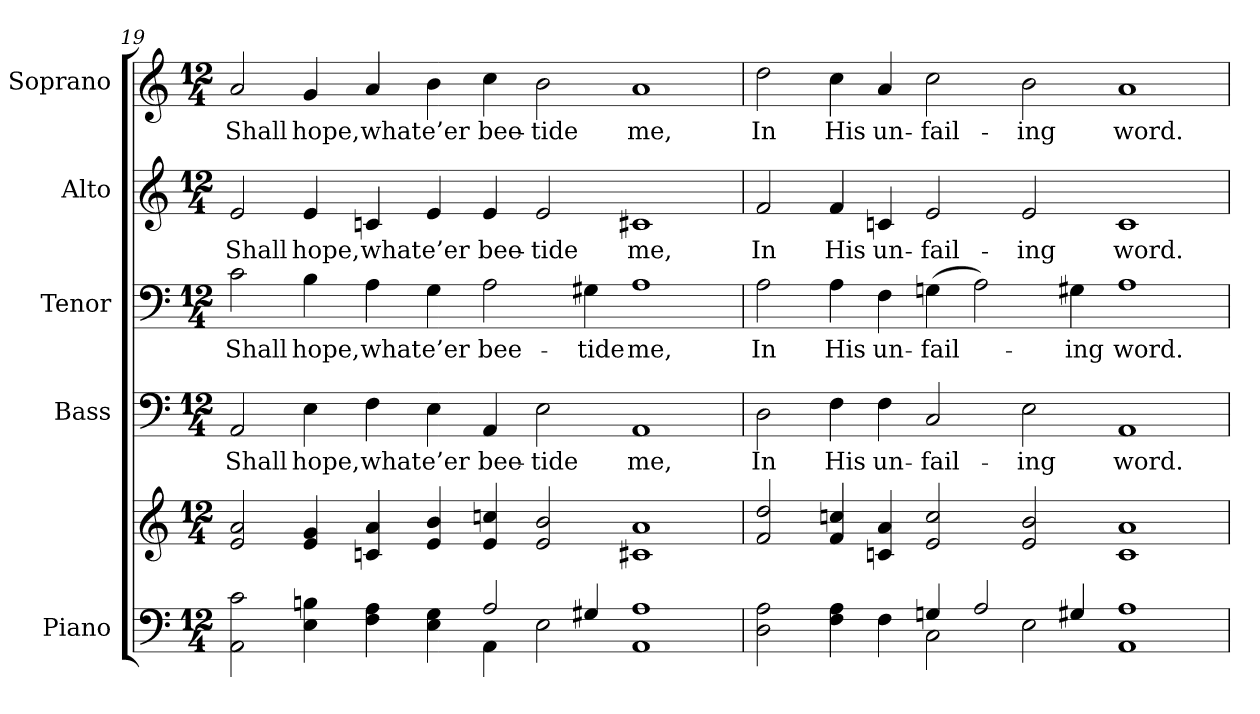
**kern	**kern	**kern	**text	**kern	**text	**kern	**text	**kern	**text
*part5	*part5	*part4	*part4	*part3	*part3	*part2	*part2	*part1	*part1
*staff6	*staff5	*staff4	*staff4	*staff3	*staff3	*staff2	*staff2	*staff1	*staff1
*I"Piano	*	*I"Bass	*	*I"Tenor	*	*I"Alto	*	*I"Soprano	*
*I'Pno.	*	*I'B.	*	*I'T.	*	*I'A.	*	*I'S.	*
!!LO:PB:g=z
*clefF4	*clefG2	*clefF4	*	*clefF4	*	*clefG2	*	*clefG2	*
*k[]	*k[]	*k[]	*	*k[]	*	*k[]	*	*k[]	*
*C:	*C:	*C:	*	*C:	*	*C:	*	*C:	*
*M12/4	*M12/4	*M12/4	*	*M12/4	*	*M12/4	*	*M12/4	*
=19	=19	=19	=19	=19	=19	=19	=19	=19	=19
*^	*	*	*	*	*	*	*	*	*
!	!	!	!	!LO:LY:b:color=#000000	!	!	!	!	!	!
!	!	!	!	!	!	!LO:LY:b:color=#000000	!	!	!	!
!	!	!	!	!	!	!	!	!LO:LY:b:color=#000000	!	!
!	!	!	!	!	!	!	!	!	!	!LO:LY:b:color=#000000
2AAi\ 2ci	1ryy	2ei/ 2ai	2AAi/	Shall	2ci\	Shall	2ei/	Shall	2ai/	Shall
!	!	!	!	!LO:LY:b:color=#000000	!	!	!	!	!	!
!	!	!	!	!	!	!LO:LY:b:color=#000000	!	!	!	!
!	!	!	!	!	!	!	!	!LO:LY:b:color=#000000	!	!
!	!	!	!	!	!	!	!	!	!	!LO:LY:b:color=#000000
4Ei\ 4Bni	.	4ei/ 4gi	4Ei\	hope,	4Bi\	hope,	4ei/	hope,	4gi/	hope,
!	!	!	!	!LO:LY:b:color=#000000	!	!	!	!	!	!
!	!	!	!	!	!	!LO:LY:b:color=#000000	!	!	!	!
!	!	!	!	!	!	!	!	!LO:LY:b:color=#000000	!	!
!	!	!	!	!	!	!	!	!	!	!LO:LY:b:color=#000000
4Fi\ 4Ai	.	4cni/ 4ai	4Fi\	what	4Ai\	what	4cni/	what	4ai/	what
!	!	!	!	!LO:LY:b:color=#000000	!	!	!	!	!	!
!	!	!	!	!	!	!LO:LY:b:color=#000000	!	!	!	!
!	!	!	!	!	!	!	!	!LO:LY:b:color=#000000	!	!
!	!	!	!	!	!	!	!	!	!	!LO:LY:b:color=#000000
4Ei\ 4Gi	4ryy	4ei/ 4bi	4Ei\	e’er	4Gi\	e’er	4ei/	e’er	4bi\	e’er
!	!	!	!	!LO:LY:b:color=#000000	!	!	!	!	!	!
!	!	!	!	!	!	!LO:LY:b:color=#000000	!	!	!	!
!	!	!	!	!	!	!	!	!LO:LY:b:color=#000000	!	!
!	!	!	!	!	!	!	!	!	!	!LO:LY:b:color=#000000
2Ai/	4AAi\	4ei/ 4ccni	4AAi/	bee-	2Ai\	bee-	4ei/	bee-	4cci\	bee-
!	!	!	!	!LO:LY:b:color=#000000	!	!	!	!	!	!
!	!	!	!	!	!	!	!	!LO:LY:b:color=#000000	!	!
!	!	!	!	!	!	!	!	!	!	!LO:LY:b:color=#000000
.	2Ei\	2ei/ 2bi	2Ei\	-tide	.	.	2ei/	-tide	2bi\	-tide
!	!	!	!	!	!	!LO:LY:b:color=#000000	!	!	!	!
4G#Xi/	.	.	.	.	4G#Xi\	-tide	.	.	.	.
!	!	!	!	!LO:LY:b:color=#000000	!	!	!	!	!	!
!	!	!	!	!	!	!LO:LY:b:color=#000000	!	!	!	!
!	!	!	!	!	!	!	!	!LO:LY:b:color=#000000	!	!
!	!	!	!	!	!	!	!	!	!	!LO:LY:b:color=#000000
1AAi 1Ai	1ryy	1c#Xi 1ai	1AAi	me,	1Ai	me,	1c#Xi	me,	1ai	me,
!!LO:PB:g=z
=20	=20	=20	=20	=20	=20	=20	=20	=20	=20	=20
!	!	!	!	!LO:LY:b:color=#000000	!	!	!	!	!	!
!	!	!	!	!	!	!LO:LY:b:color=#000000	!	!	!	!
!	!	!	!	!	!	!	!	!LO:LY:b:color=#000000	!	!
!	!	!	!	!	!	!	!	!	!	!LO:LY:b:color=#000000
2Di\ 2Ai	1ryy	2fi/ 2ddi	2Di\	In	2Ai\	In	2fi/	In	2ddi\	In
!	!	!	!	!LO:LY:b:color=#000000	!	!	!	!	!	!
!	!	!	!	!	!	!LO:LY:b:color=#000000	!	!	!	!
!	!	!	!	!	!	!	!	!LO:LY:b:color=#000000	!	!
!	!	!	!	!	!	!	!	!	!	!LO:LY:b:color=#000000
4Fi\ 4Ai	.	4fi/ 4ccni	4Fi\	His	4Ai\	His	4fi/	His	4cci\	His
!	!	!	!	!LO:LY:b:color=#000000	!	!	!	!	!	!
!	!	!	!	!	!	!LO:LY:b:color=#000000	!	!	!	!
!	!	!	!	!	!	!	!	!LO:LY:b:color=#000000	!	!
!	!	!	!	!	!	!	!	!	!	!LO:LY:b:color=#000000
4Fi\	.	4cni/ 4ai	4Fi\	un-	4Fi\	un-	4cni/	un-	4ai/	un-
!	!	!	!	!LO:LY:b:color=#000000	!	!	!	!	!	!
!	!	!	!	!	!	!LO:LY:b:color=#000000	!	!	!	!
!	!	!	!	!	!	!	!	!LO:LY:b:color=#000000	!	!
!	!	!	!	!	!	!	!	!	!	!LO:LY:b:color=#000000
4Gni/	2Ci\	2ei/ 2cci	2Ci/	-fail-	(4Gni\	-fail-	2ei/	-fail-	2cci\	-fail-
2Ai/	.	.	.	.	2Ai\)	.	.	.	.	.
!	!	!	!	!LO:LY:b:color=#000000	!	!	!	!	!	!
!	!	!	!	!	!	!	!	!LO:LY:b:color=#000000	!	!
!	!	!	!	!	!	!	!	!	!	!LO:LY:b:color=#000000
.	2Ei\	2ei/ 2bi	2Ei\	-ing	.	.	2ei/	-ing	2bi\	-ing
!	!	!	!	!	!	!LO:LY:b:color=#000000	!	!	!	!
4G#Xi/	.	.	.	.	4G#Xi\	-ing	.	.	.	.
!	!	!	!	!LO:LY:b:color=#000000	!	!	!	!	!	!
!	!	!	!	!	!	!LO:LY:b:color=#000000	!	!	!	!
!	!	!	!	!	!	!	!	!LO:LY:b:color=#000000	!	!
!	!	!	!	!	!	!	!	!	!	!LO:LY:b:color=#000000
1AAi 1Ai	1ryy	1ci 1ai	1AAi	word.	1Ai	word.	1ci	word.	1ai	word.
*v	*v	*	*	*	*	*	*	*	*	*
=	=	=	=	=	=	=	=	=	=
*-	*-	*-	*-	*-	*-	*-	*-	*-	*-
